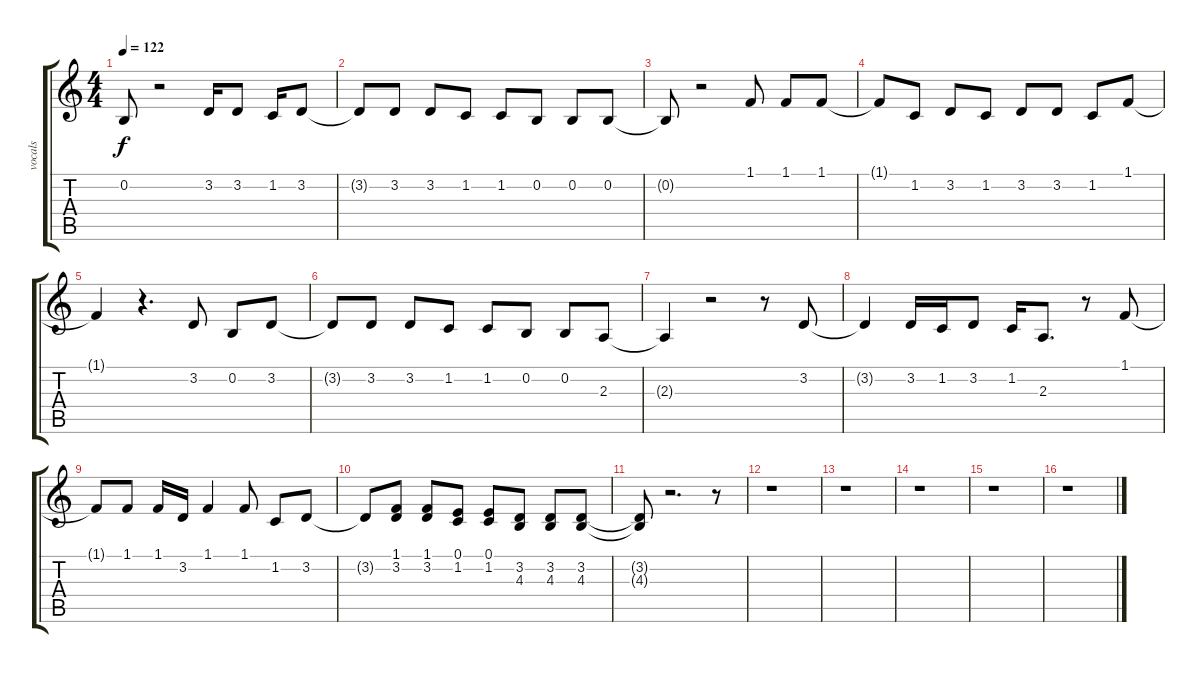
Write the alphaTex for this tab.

\track ("vocals" "vocals") {instrument oboe}
\staff {score tabs}
\tuning (E4 B3 G3 D3 A2 E2) {hide}
\ts (4 4)
\tempo 122
\clef g2
\ks c
0.2{t}.8{dy f} r.2 3.2.16 3.2.8 1.2.16 3.2.8 |
3.2{t}.8 3.2.8 3.2.8 1.2.8 1.2.8 0.2.8 0.2.8 0.2.8 |
0.2{t}.8 r.2 1.1.8 1.1.8 1.1.8 |
1.1{t}.8 1.2.8 3.2.8 1.2.8 3.2.8 3.2.8 1.2.8 1.1.8 |
1.1{t}.4 r.4{d} 3.2.8 0.2.8 3.2.8 |
3.2{t}.8 3.2.8 3.2.8 1.2.8 1.2.8 0.2.8 0.2.8 2.3.8 |
2.3{t}.4 r.2 r.8 3.2.8 |
3.2{t}.4 3.2.16 1.2.16 3.2.8 1.2.16 2.3.8{d} r.8 1.1.8 |
1.1{t}.8 1.1.8 1.1.16 3.2.16 1.1.4 1.1.8 1.2.8 3.2.8 |
3.2{t}.8 (1.1 3.2).8 (1.1 3.2).8 (0.1 1.2).8 (0.1 1.2).8 (3.2 4.3).8 (3.2 4.3).8 (3.2 4.3).8 |
(3.2{t} 4.3{t}).8 r.2{d} r.8 |
r.1 |
r.1 |
r.1 |
r.1 |
r.1
